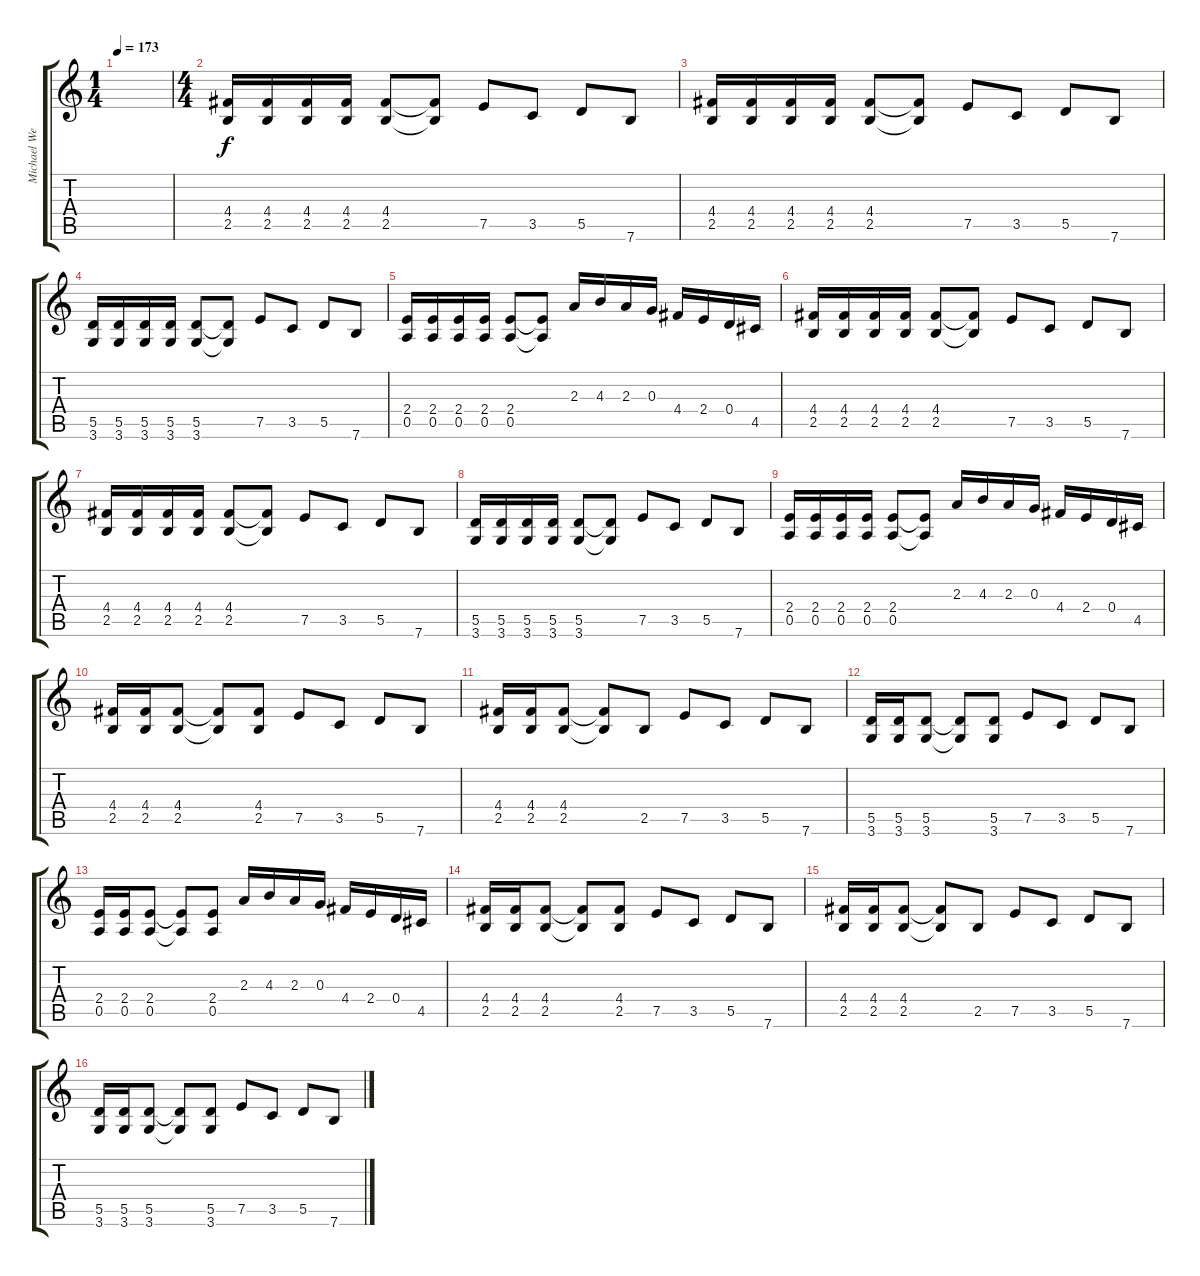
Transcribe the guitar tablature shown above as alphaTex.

\track ("Michael Weikath" "Michael We") {instrument overdrivenguitar}
\staff {score tabs}
\tuning (E4 B3 G3 D3 A2 E2) {hide}
\ts (1 4)
\tempo 173
\clef g2
\ks c
|
\ts (4 4)
(4.4 2.5).16 (4.4 2.5).16 (4.4 2.5).16 (4.4 2.5).16 (4.4 2.5).8 (4.4{t} 2.5{t}).8 7.5.8 3.5.8 5.5.8 7.6.8 |
(4.4 2.5).16 (4.4 2.5).16 (4.4 2.5).16 (4.4 2.5).16 (4.4 2.5).8 (4.4{t} 2.5{t}).8 7.5.8 3.5.8 5.5.8 7.6.8 |
(5.5 3.6).16 (5.5 3.6).16 (5.5 3.6).16 (5.5 3.6).16 (5.5 3.6).8 (5.5{t} 3.6{t}).8 7.5.8 3.5.8 5.5.8 7.6.8 |
(2.4 0.5).16 (2.4 0.5).16 (2.4 0.5).16 (2.4 0.5).16 (2.4 0.5).8 (2.4{t} 0.5{t}).8 2.3.16 4.3.16 2.3.16 0.3.16 4.4.16 2.4.16 0.4.16 4.5.16 |
(4.4 2.5).16 (4.4 2.5).16 (4.4 2.5).16 (4.4 2.5).16 (4.4 2.5).8 (4.4{t} 2.5{t}).8 7.5.8 3.5.8 5.5.8 7.6.8 |
(4.4 2.5).16 (4.4 2.5).16 (4.4 2.5).16 (4.4 2.5).16 (4.4 2.5).8 (4.4{t} 2.5{t}).8 7.5.8 3.5.8 5.5.8 7.6.8 |
(5.5 3.6).16 (5.5 3.6).16 (5.5 3.6).16 (5.5 3.6).16 (5.5 3.6).8 (5.5{t} 3.6{t}).8 7.5.8 3.5.8 5.5.8 7.6.8 |
(2.4 0.5).16 (2.4 0.5).16 (2.4 0.5).16 (2.4 0.5).16 (2.4 0.5).8 (2.4{t} 0.5{t}).8 2.3.16 4.3.16 2.3.16 0.3.16 4.4.16 2.4.16 0.4.16 4.5.16 |
(4.4 2.5).16 (4.4 2.5).16 (4.4 2.5).8 (4.4{t} 2.5{t}).8 (4.4 2.5).8 7.5.8 3.5.8 5.5.8 7.6.8 |
(4.4 2.5).16 (4.4 2.5).16 (4.4 2.5).8 (4.4{t} 2.5{t}).8 2.5.8 7.5.8 3.5.8 5.5.8 7.6.8 |
(5.5 3.6).16 (5.5 3.6).16 (5.5 3.6).8 (5.5{t} 3.6{t}).8 (5.5 3.6).8 7.5.8 3.5.8 5.5.8 7.6.8 |
(2.4 0.5).16 (2.4 0.5).16 (2.4 0.5).8 (2.4{t} 0.5{t}).8 (2.4 0.5).8 2.3.16 4.3.16 2.3.16 0.3.16 4.4.16 2.4.16 0.4.16 4.5.16 |
(4.4 2.5).16 (4.4 2.5).16 (4.4 2.5).8 (4.4{t} 2.5{t}).8 (4.4 2.5).8 7.5.8 3.5.8 5.5.8 7.6.8 |
(4.4 2.5).16 (4.4 2.5).16 (4.4 2.5).8 (4.4{t} 2.5{t}).8 2.5.8 7.5.8 3.5.8 5.5.8 7.6.8 |
(5.5 3.6).16 (5.5 3.6).16 (5.5 3.6).8 (5.5{t} 3.6{t}).8 (5.5 3.6).8 7.5.8 3.5.8 5.5.8 7.6.8
